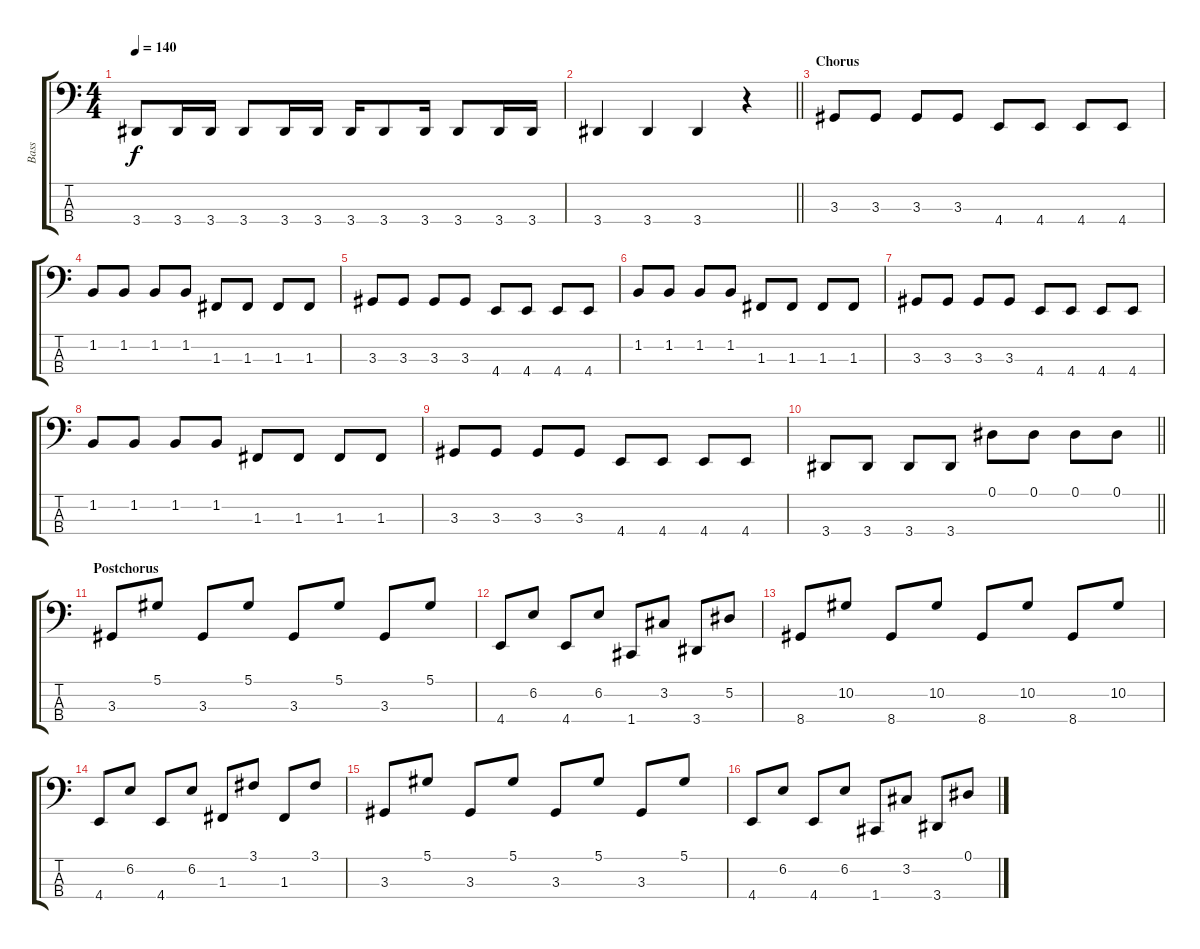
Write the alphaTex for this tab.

\track ("Bass" "Bass") {instrument electricbasspick}
\staff {score tabs}
\tuning (Eb2 Bb1 F1 C1) {hide}
\ts (4 4)
\tempo 140
\clef f4
\ks c
3.4.8{dy f} 3.4.16 3.4.16 3.4.8 3.4.16 3.4.16 3.4.16 3.4.8 3.4.16 3.4.8 3.4.16 3.4.16 |
\barLineRight lightlight
3.4.4 3.4.4 3.4.4 r.4 |
\section ("" "Chorus")
3.3.8 3.3.8 3.3.8 3.3.8 4.4.8 4.4.8 4.4.8 4.4.8 |
1.2.8 1.2.8 1.2.8 1.2.8 1.3.8 1.3.8 1.3.8 1.3.8 |
3.3.8 3.3.8 3.3.8 3.3.8 4.4.8 4.4.8 4.4.8 4.4.8 |
1.2.8 1.2.8 1.2.8 1.2.8 1.3.8 1.3.8 1.3.8 1.3.8 |
3.3.8 3.3.8 3.3.8 3.3.8 4.4.8 4.4.8 4.4.8 4.4.8 |
1.2.8 1.2.8 1.2.8 1.2.8 1.3.8 1.3.8 1.3.8 1.3.8 |
3.3.8 3.3.8 3.3.8 3.3.8 4.4.8 4.4.8 4.4.8 4.4.8 |
\barLineRight lightlight
3.4.8 3.4.8 3.4.8 3.4.8 0.1.8 0.1.8 0.1.8 0.1.8 |
\section ("" "Postchorus")
3.3.8 5.1.8 3.3.8 5.1.8 3.3.8 5.1.8 3.3.8 5.1.8 |
4.4.8 6.2.8 4.4.8 6.2.8 1.4.8 3.2.8 3.4.8 5.2.8 |
8.4.8 10.2.8 8.4.8 10.2.8 8.4.8 10.2.8 8.4.8 10.2.8 |
4.4.8 6.2.8 4.4.8 6.2.8 1.3.8 3.1.8 1.3.8 3.1.8 |
3.3.8 5.1.8 3.3.8 5.1.8 3.3.8 5.1.8 3.3.8 5.1.8 |
4.4.8 6.2.8 4.4.8 6.2.8 1.4.8 3.2.8 3.4.8 0.1.8
